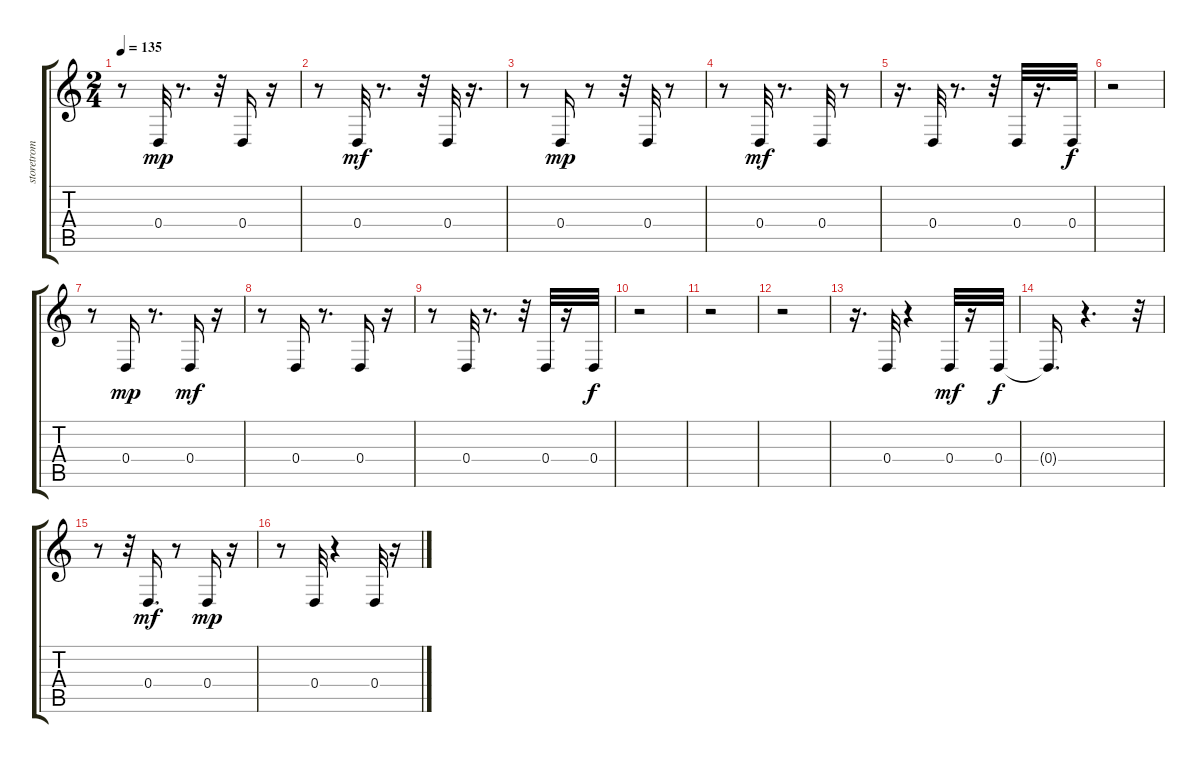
\track ("storetrom" "storetrom") {instrument acousticgrandpiano}
\staff {score tabs}
\tuning (E4 B3 G3 D3 A2 E2) {hide}
\ts (2 4)
\tempo 135
\clef g2
\ks c
r.8{dy mf} 0.4.32{dy mp} r.8{d} r.32 0.4.16 r.16 |
r.8 0.4.32{dy mf} r.8{d} r.32 0.4.32 r.16{d} |
r.8 0.4.16{dy mp} r.8 r.32 0.4.32 r.8 |
r.8 0.4.32{dy mf} r.8{d} 0.4.32 r.8 |
r.16{d} 0.4.32 r.8{d} r.32 0.4.32 r.16{d} 0.4.32{dy f} |
r.2 |
r.8 0.4.16{dy mp} r.8{d} 0.4.16{dy mf} r.16 |
r.8 0.4.16 r.8{d} 0.4.16 r.16 |
r.8 0.4.32 r.8{d} r.32 0.4.32 r.16 0.4.32{dy f} |
r.2 |
r.2 |
r.2 |
r.16{d} 0.4.32 r.4 0.4.32{dy mf} r.16 0.4.32{dy f} |
0.4{t}.16{d} r.4{d} r.32 |
r.8 r.32 0.4.16{d dy mf} r.8 0.4.16{dy mp} r.16 |
r.8 0.4.32 r.4 0.4.32 r.16
